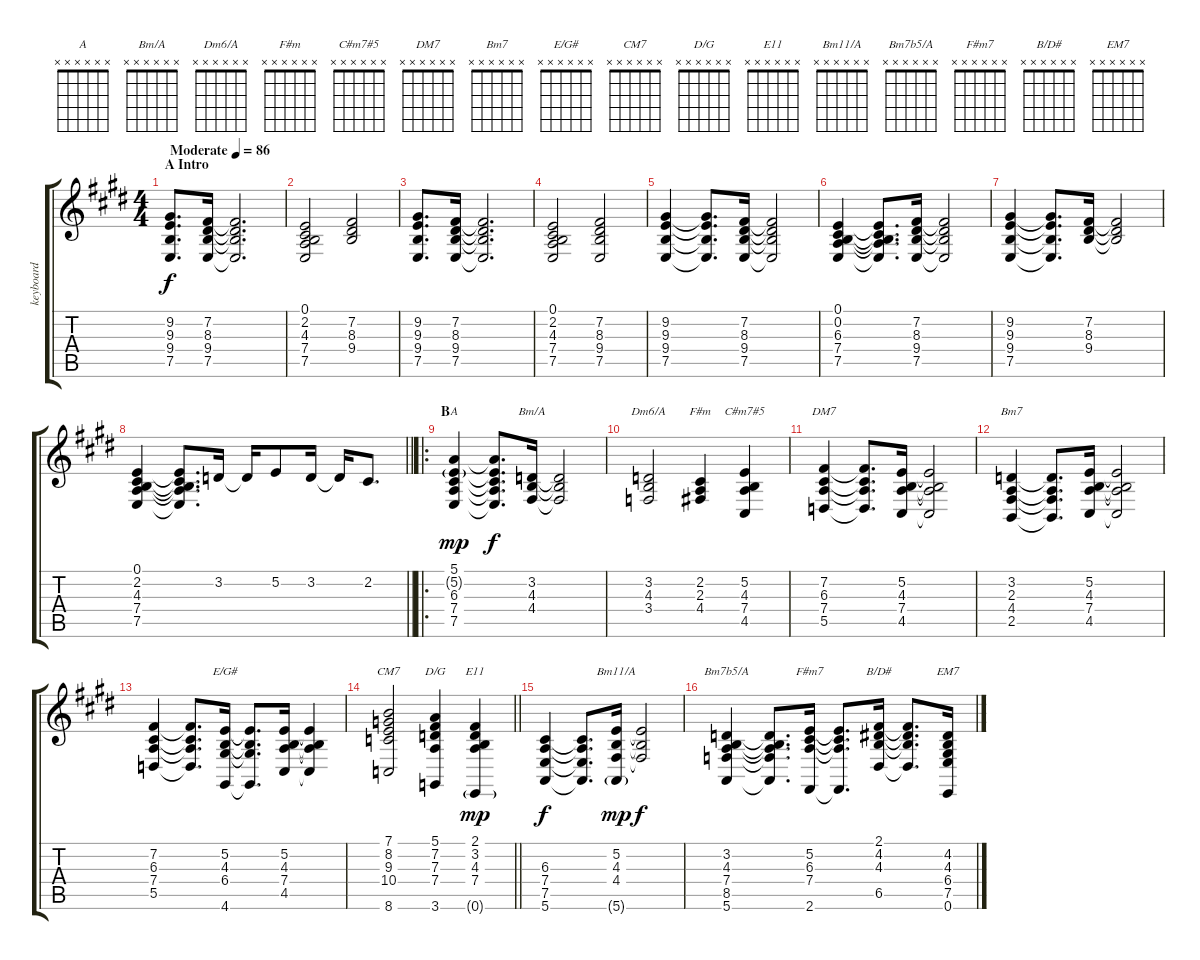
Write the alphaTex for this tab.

\track ("keyboard" "keyboard") {instrument pad1newage}
\staff {score tabs}
\tuning (E4 B3 G3 D3 A2 E2) {hide}
\chord ("A" x x x x x x)
\chord ("Bm/A" x x x x x x)
\chord ("Dm6/A" x x x x x x)
\chord ("F#m" x x x x x x)
\chord ("C#m7#5" x x x x x x)
\chord ("DM7" x x x x x x)
\chord ("Bm7" x x x x x x)
\chord ("E/G#" x x x x x x)
\chord ("CM7" x x x x x x)
\chord ("D/G" x x x x x x)
\chord ("E11" x x x x x x)
\chord ("Bm11/A" x x x x x x)
\chord ("Bm7b5/A" x x x x x x)
\chord ("F#m7" x x x x x x)
\chord ("B/D#" x x x x x x)
\chord ("EM7" x x x x x x)
\ts (4 4)
\section ("" "A Intro")
\tempo (86 "Moderate")
\clef g2
\ks e
(9.2 9.3 9.4 7.5).8{d dy f volume 8 instrument pad1newage} (7.2 8.3 9.4 7.5).16 (7.2{t} 8.3{t} 9.4{t} 7.5{t}).2{d} |
(0.1 2.2 4.3 7.4 7.5).2 (7.2 8.3 9.4).2 |
(9.2 9.3 9.4 7.5).8{d} (7.2 8.3 9.4 7.5).16 (7.2{t} 8.3{t} 9.4{t} 7.5{t}).2{d} |
(0.1 2.2 4.3 7.4 7.5).2 (7.2 8.3 9.4 7.5).2 |
(9.2 9.3 9.4 7.5).4 (9.2{t} 9.3{t} 9.4{t} 7.5{t}).8{d} (7.2 8.3 9.4 7.5).16 (7.2{t} 8.3{t} 9.4{t} 7.5{t}).2 |
(0.1 0.2 6.3 7.4 7.5).4 (0.1{t} 0.2{t} 6.3{t} 7.4{t} 7.5{t}).8{d} (7.2 8.3 9.4 7.5).16 (7.2{t} 8.3{t} 9.4{t} 7.5{t}).2 |
(9.2 9.3 9.4 7.5).4 (9.2{t} 9.3{t} 9.4{t} 7.5{t}).8{d} (7.2 8.3 9.4).16 (7.2{t} 8.3{t} 9.4{t}).2 |
\barLineRight lightlight
(0.1 2.2 4.3 7.4 7.5).4 (0.1{t} 2.2{t} 4.3{t} 7.4{t} 7.5{t}).8{d} 3.2.16 3.2{t}.16 5.2.8 3.2.16 3.2{t}.16 2.2.8{d} |
\ro
\section ("" "B")
(5.1 5.2{g} 6.3 7.4 7.5).4{ch "A" dy mp} (5.1{t} 5.2{t} 6.3{t} 7.4{t} 7.5{t}).8{d dy f} (3.2 4.3 4.4).16{ch "Bm/A"} (3.2{t} 4.3{t} 4.4{t}).2 |
(3.2 4.3 3.4).2{ch "Dm6/A"} (2.2 2.3 4.4).4{ch "F#m"} (5.2 4.3 7.4 4.5).4{ch "C#m7#5"} |
(7.2 6.3 7.4 5.5).4{ch "DM7"} (7.2{t} 6.3{t} 7.4{t} 5.5{t}).8{d} (5.2 4.3 7.4 4.5).16 (5.2{t} 4.3{t} 7.4{t} 4.5{t}).2 |
(3.2 2.3 4.4 2.5).4{ch "Bm7"} (3.2{t} 2.3{t} 4.4{t} 2.5{t}).8{d} (5.2 4.3 7.4 4.5).16 (5.2{t} 4.3{t} 7.4{t} 4.5{t}).2 |
(7.2 6.3 7.4 5.5).4 (7.2{t} 6.3{t} 7.4{t} 5.5{t}).8{d} (5.2 4.3 6.4 4.6).16{ch "E/G#"} (5.2{t} 4.3{t} 6.4{t} 4.6{t}).8{d} (5.2 4.3 7.4 4.5).16 (5.2{t} 4.3{t} 7.4{t} 4.5{t}).4 |
\barLineRight lightlight
(7.1 8.2 9.3 10.4 8.6).2{ch "CM7"} (5.1 7.2 7.3 7.4 3.6).4{ch "D/G"} (2.1 3.2 4.3 7.4 0.6{g}).4{ch "E11" dy mp} |
(6.3 7.4 7.5 5.6).4{dy f volume 7 instrument stringensemble1} (6.3{t} 7.4{t} 7.5{t} 5.6{t}).8{d} (5.2 4.3 4.4 5.6{g}).16{ch "Bm11/A" dy mp} (5.2{t} 4.3{t} 4.4{t}).2{dy f} |
(3.2 4.3 7.4 8.5 5.6).4{ch "Bm7b5/A"} (3.2{t} 4.3{t} 7.4{t} 8.5{t} 5.6{t}).8{d} (5.2 6.3 7.4 2.6).16{ch "F#m7"} (5.2{t} 6.3{t} 7.4{t} 2.6{t}).8{d} (2.1 4.2 4.3 6.5).16{ch "B/D#"} (2.1{t} 4.2{t} 4.3{t} 6.5{t}).8{d} (4.2 4.3 6.4 7.5 0.6).16{ch "EM7"}
